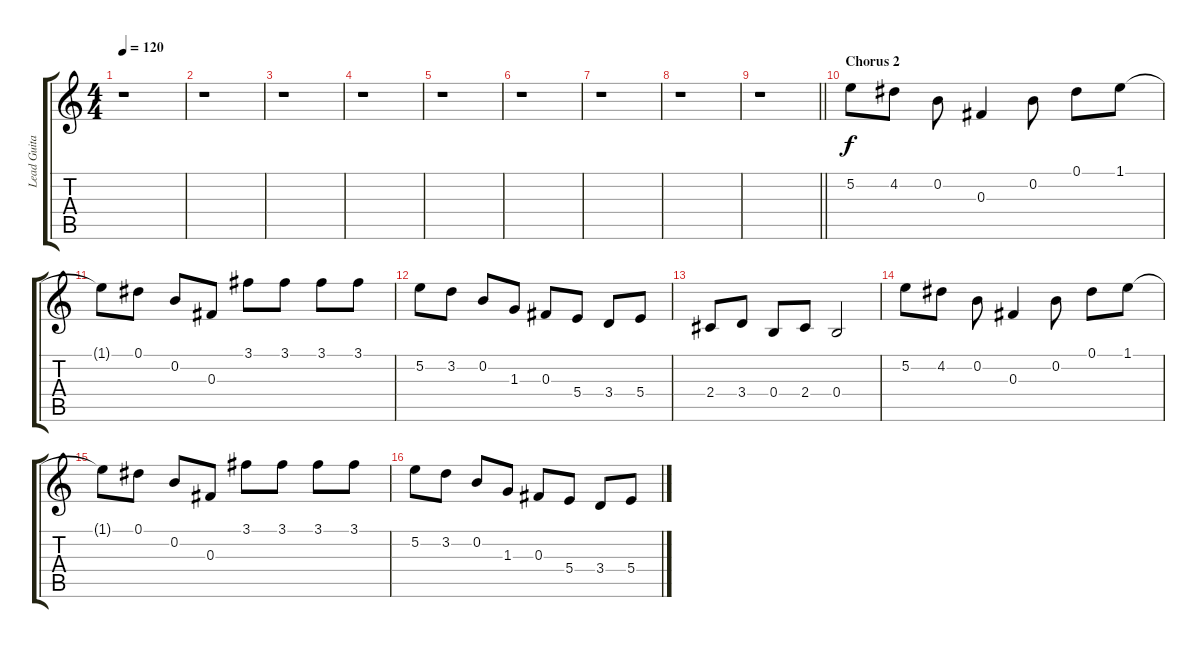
\track ("Lead Guitar 2" "Lead Guita") {instrument distortionguitar}
\staff {score tabs}
\tuning (Eb4 B3 Gb3 B2 Gb2 B1) {hide}
\ts (4 4)
\tempo 120
\clef g2
\ks c
r.1{dy f} |
r.1 |
r.1 |
r.1 |
r.1 |
r.1 |
r.1 |
r.1 |
\barLineRight lightlight
r.1 |
\section ("" "Chorus 2")
5.2.8 4.2.8 0.2.8 0.3.4 0.2.8 0.1.8 1.1.8 |
1.1{t}.8 0.1.8 0.2.8 0.3.8 3.1.8 3.1.8 3.1.8 3.1.8 |
5.2.8{volume 12} 3.2.8 0.2.8 1.3.8 0.3.8 5.4.8 3.4.8 5.4.8 |
2.4.8 3.4.8 0.4.8 2.4.8 0.4.2 |
5.2.8 4.2.8 0.2.8 0.3.4 0.2.8 0.1.8 1.1.8 |
1.1{t}.8 0.1.8 0.2.8 0.3.8 3.1.8 3.1.8 3.1.8 3.1.8 |
5.2.8{volume 12} 3.2.8 0.2.8 1.3.8 0.3.8 5.4.8 3.4.8 5.4.8
